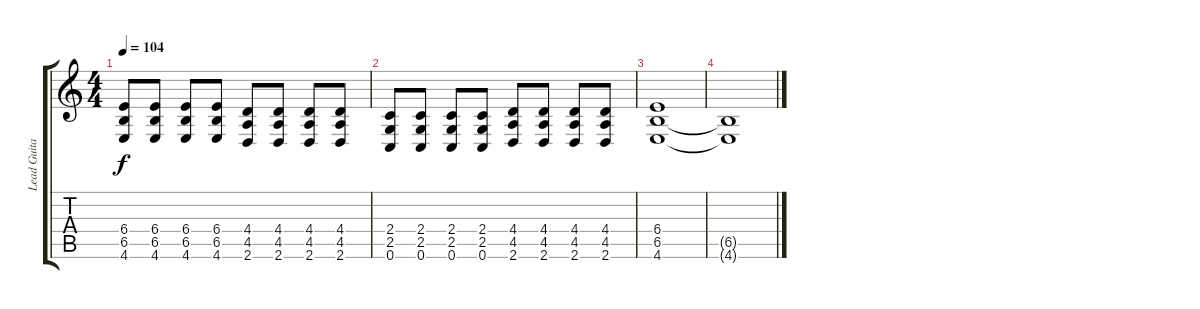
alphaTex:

\track ("Lead Guitar" "Lead Guita") {instrument overdrivenguitar}
\staff {score tabs}
\tuning (C4 G3 Eb3 Bb2 F2 C2) {hide}
\ts (4 4)
\tempo 104
\clef g2
\ks c
(6.4 6.5 4.6).8{dy f} (6.4 6.5 4.6).8 (6.4 6.5 4.6).8 (6.4 6.5 4.6).8 (4.4 4.5 2.6).8 (4.4 4.5 2.6).8 (4.4 4.5 2.6).8 (4.4 4.5 2.6).8 |
(2.4 2.5 0.6).8 (2.4 2.5 0.6).8 (2.4 2.5 0.6).8 (2.4 2.5 0.6).8 (4.4 4.5 2.6).8 (4.4 4.5 2.6).8 (4.4 4.5 2.6).8 (4.4 4.5 2.6).8 |
(6.4 6.5 4.6).1 |
(6.5{t} 4.6{t}).1
